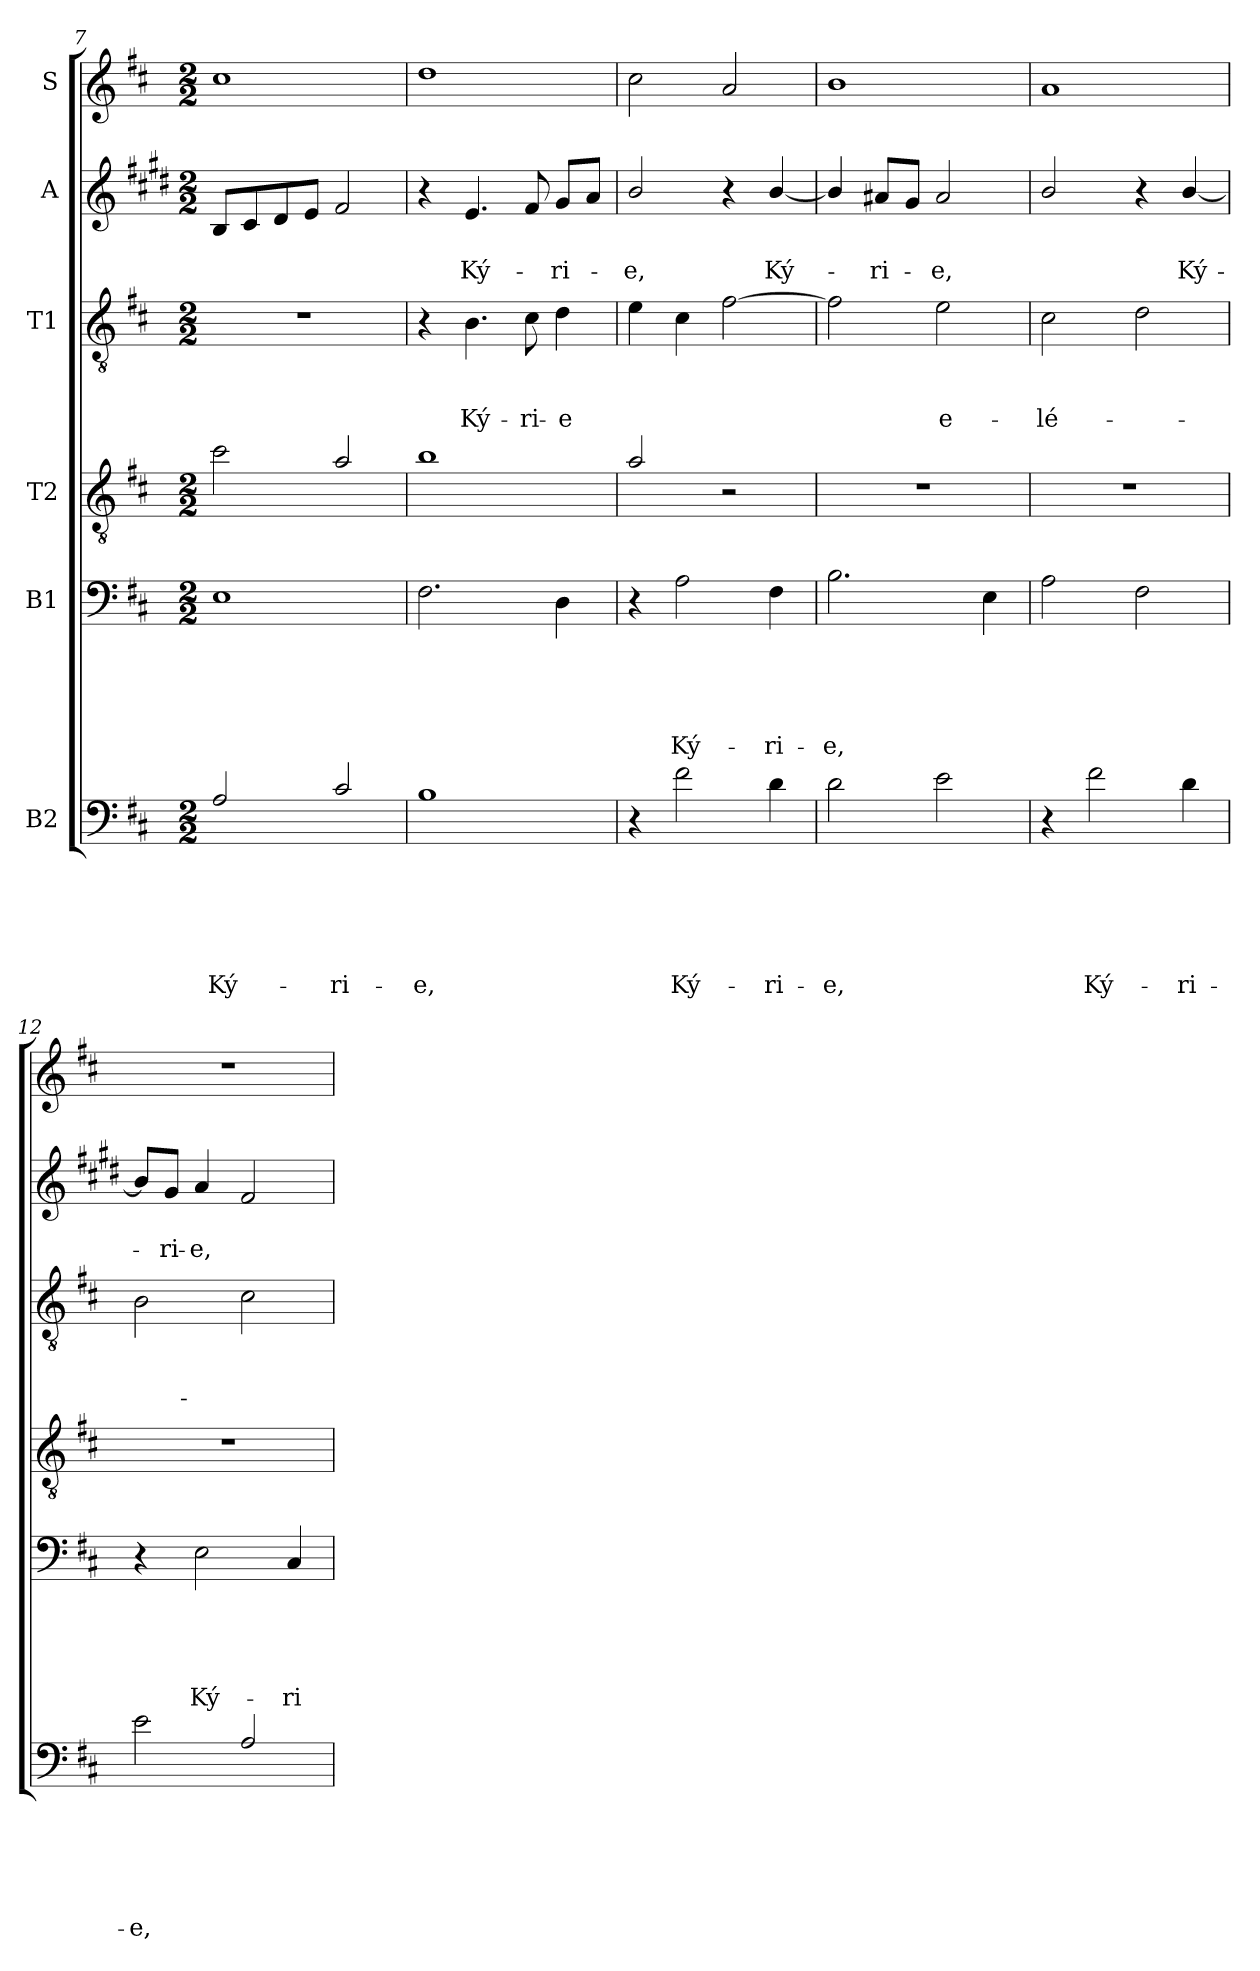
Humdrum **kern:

**kern	**text	**text	**text	**text	**text	**text	**kern	**text	**text	**text	**text	**text	**kern	**text	**kern	**text	**text	**text	**kern	**text	**text	**kern	**text
*part6	*part6	*part6	*part6	*part6	*part6	*part6	*part5	*part5	*part5	*part5	*part5	*part5	*part4	*part4	*part3	*part3	*part3	*part3	*part2	*part2	*part2	*part1	*part1
*staff6	*staff6	*staff6	*staff6	*staff6	*staff6	*staff6	*staff5	*staff5	*staff5	*staff5	*staff5	*staff5	*staff4	*staff4	*staff3	*staff3	*staff3	*staff3	*staff2	*staff2	*staff2	*staff1	*staff1
*I"B2	*	*	*	*	*	*	*I"B1	*	*	*	*	*	*I"T2	*	*I"T1	*	*	*	*I"A	*	*	*I"S	*
*clefF4	*	*	*	*	*	*	*clefF4	*	*	*	*	*	*clefGv2	*	*clefGv2	*	*	*	*clefG2	*	*	*clefG2	*
*ITrd7c12	*	*	*	*	*	*	*	*	*	*	*	*	*ITrd8c14	*	*	*	*	*	*ITrd1c2	*	*	*	*
*k[f#c#]	*	*	*	*	*	*	*k[f#c#]	*	*	*	*	*	*k[f#c#]	*	*k[f#c#]	*	*	*	*k[f#c#]	*	*	*k[f#c#]	*
*D:	*	*	*	*	*	*	*D:	*	*	*	*	*	*D:	*	*D:	*	*	*	*D:	*	*	*D:	*
*M2/2	*	*	*	*	*	*	*M2/2	*	*	*	*	*	*M2/2	*	*M2/2	*	*	*	*M2/2	*	*	*M2/2	*
=7	=7	=7	=7	=7	=7	=7	=7	=7	=7	=7	=7	=7	=7	=7	=7	=7	=7	=7	=7	=7	=7	=7	=7
!	!	!	!	!	!	!LO:LY:b	!	!	!	!	!	!	!	!	!	!	!	!	!	!	!	!	!
2AA/	.	.	.	.	.	Ký-	1E	.	.	.	.	.	2c#\	.	1r	.	.	.	8A/L	.	.	1cc#	.
.	.	.	.	.	.	.	.	.	.	.	.	.	.	.	.	.	.	.	8B/	.	.	.	.
.	.	.	.	.	.	.	.	.	.	.	.	.	.	.	.	.	.	.	8c#/	.	.	.	.
.	.	.	.	.	.	.	.	.	.	.	.	.	.	.	.	.	.	.	8d/J	.	.	.	.
!	!	!	!	!	!	!LO:LY:b	!	!	!	!	!	!	!	!	!	!	!	!	!	!	!	!	!
2C#/	.	.	.	.	.	-ri-	.	.	.	.	.	.	2A/	.	.	.	.	.	2e/	.	.	.	.
=8	=8	=8	=8	=8	=8	=8	=8	=8	=8	=8	=8	=8	=8	=8	=8	=8	=8	=8	=8	=8	=8	=8	=8
!	!	!	!	!	!	!LO:LY:b	!	!	!	!	!	!	!	!	!	!	!	!	!	!	!	!	!
1BB	.	.	.	.	.	-e,	2.F#\	.	.	.	.	.	1B	.	4r	.	.	.	4r	.	.	1dd	.
!	!	!	!	!	!	!	!	!	!	!	!	!	!	!	!	!	!	!LO:LY:b	!	!	!LO:LY:b	!	!
.	.	.	.	.	.	.	.	.	.	.	.	.	.	.	4.B\	.	.	Ký-	4.d/	.	Ký-	.	.
!	!	!	!	!	!	!	!	!	!	!	!	!	!	!	!	!	!	!LO:LY:b	!	!	!	!	!
.	.	.	.	.	.	.	.	.	.	.	.	.	.	.	8c#\	.	.	-ri-	8e/	.	.	.	.
!	!	!	!	!	!	!	!	!	!	!	!	!	!	!	!	!	!	!LO:LY:b	!	!	!LO:LY:b	!	!
.	.	.	.	.	.	.	4D\	.	.	.	.	.	.	.	4d\	.	.	-e	8f#/L	.	-ri-	.	.
.	.	.	.	.	.	.	.	.	.	.	.	.	.	.	.	.	.	.	8g/J	.	.	.	.
=9	=9	=9	=9	=9	=9	=9	=9	=9	=9	=9	=9	=9	=9	=9	=9	=9	=9	=9	=9	=9	=9	=9	=9
!	!	!	!	!	!	!	!	!	!	!	!	!	!	!	!	!	!	!	!	!	!LO:LY:b	!	!
4r	.	.	.	.	.	.	4r	.	.	.	.	.	2A/	.	4e\	.	.	.	2a/	.	-e,	2cc#\	.
!	!	!	!	!	!	!LO:LY:b	!	!	!	!	!	!LO:LY:b	!	!	!	!	!	!	!	!	!	!	!
2F#\	.	.	.	.	.	Ký-	2A\	.	.	.	.	Ký-	.	.	4c#\	.	.	.	.	.	.	.	.
.	.	.	.	.	.	.	.	.	.	.	.	.	2r	.	[2f#\	.	.	.	4r	.	.	2a/	.
!	!	!	!	!	!	!LO:LY:b	!	!	!	!	!	!LO:LY:b	!	!	!	!	!	!	!	!	!LO:LY:b	!	!
4D\	.	.	.	.	.	-ri-	4F#\	.	.	.	.	-ri-	.	.	.	.	.	.	[4a/	.	Ký-	.	.
=10	=10	=10	=10	=10	=10	=10	=10	=10	=10	=10	=10	=10	=10	=10	=10	=10	=10	=10	=10	=10	=10	=10	=10
!	!	!	!	!	!	!LO:LY:b	!	!	!	!	!	!LO:LY:b	!	!	!	!	!	!	!	!	!	!	!
2D\	.	.	.	.	.	-e,	2.B\	.	.	.	.	-e,	1r	.	2f#\]	.	.	.	4a/]	.	.	1b	.
!	!	!	!	!	!	!	!	!	!	!	!	!	!	!	!	!	!	!	!	!	!LO:LY:b	!	!
.	.	.	.	.	.	.	.	.	.	.	.	.	.	.	.	.	.	.	8g#/L	.	-ri-	.	.
.	.	.	.	.	.	.	.	.	.	.	.	.	.	.	.	.	.	.	8f#/J	.	.	.	.
!	!	!	!	!	!	!	!	!	!	!	!	!	!	!	!	!	!	!LO:LY:b	!	!	!LO:LY:b	!	!
2E\	.	.	.	.	.	.	.	.	.	.	.	.	.	.	2e\	.	.	e-	2g#/	.	-e,	.	.
.	.	.	.	.	.	.	4E\	.	.	.	.	.	.	.	.	.	.	.	.	.	.	.	.
=11	=11	=11	=11	=11	=11	=11	=11	=11	=11	=11	=11	=11	=11	=11	=11	=11	=11	=11	=11	=11	=11	=11	=11
!	!	!	!	!	!	!	!	!	!	!	!	!	!	!	!	!	!	!LO:LY:b	!	!	!	!	!
4r	.	.	.	.	.	.	2A\	.	.	.	.	.	1r	.	2c#\	.	.	-lé-	2a/	.	.	1a	.
!	!	!	!	!	!	!LO:LY:b	!	!	!	!	!	!	!	!	!	!	!	!	!	!	!	!	!
2F#\	.	.	.	.	.	Ký-	.	.	.	.	.	.	.	.	.	.	.	.	.	.	.	.	.
.	.	.	.	.	.	.	2F#\	.	.	.	.	.	.	.	2d\	.	.	.	4r	.	.	.	.
!	!	!	!	!	!	!LO:LY:b	!	!	!	!	!	!	!	!	!	!	!	!	!	!	!LO:LY:b	!	!
4D\	.	.	.	.	.	-ri-	.	.	.	.	.	.	.	.	.	.	.	.	[4a/	.	Ký-	.	.
!!LO:PB:g=z
=12	=12	=12	=12	=12	=12	=12	=12	=12	=12	=12	=12	=12	=12	=12	=12	=12	=12	=12	=12	=12	=12	=12	=12
!	!	!	!	!	!	!LO:LY:b	!	!	!	!	!	!	!	!	!	!	!	!	!	!	!	!	!
2E\	.	.	.	.	.	-e,	4r	.	.	.	.	.	1r	.	2B\	.	.	.	8a/L]	.	.	1r	.
!	!	!	!	!	!	!	!	!	!	!	!	!	!	!	!	!	!	!	!	!	!LO:LY:b	!	!
.	.	.	.	.	.	.	.	.	.	.	.	.	.	.	.	.	.	.	8f#/J	.	-ri-	.	.
!	!	!	!	!	!	!	!	!	!	!	!	!LO:LY:b	!	!	!	!	!	!	!	!	!LO:LY:b	!	!
.	.	.	.	.	.	.	2E\	.	.	.	.	Ký-	.	.	.	.	.	.	4g/	.	-e,	.	.
2AA/	.	.	.	.	.	.	.	.	.	.	.	.	.	.	2c#\	.	.	.	2e/	.	.	.	.
!	!	!	!	!	!	!	!	!	!	!	!	!LO:LY:b	!	!	!	!	!	!	!	!	!	!	!
.	.	.	.	.	.	.	4C#/	.	.	.	.	-ri-	.	.	.	.	.	.	.	.	.	.	.
=	=	=	=	=	=	=	=	=	=	=	=	=	=	=	=	=	=	=	=	=	=	=	=
*-	*-	*-	*-	*-	*-	*-	*-	*-	*-	*-	*-	*-	*-	*-	*-	*-	*-	*-	*-	*-	*-	*-	*-
